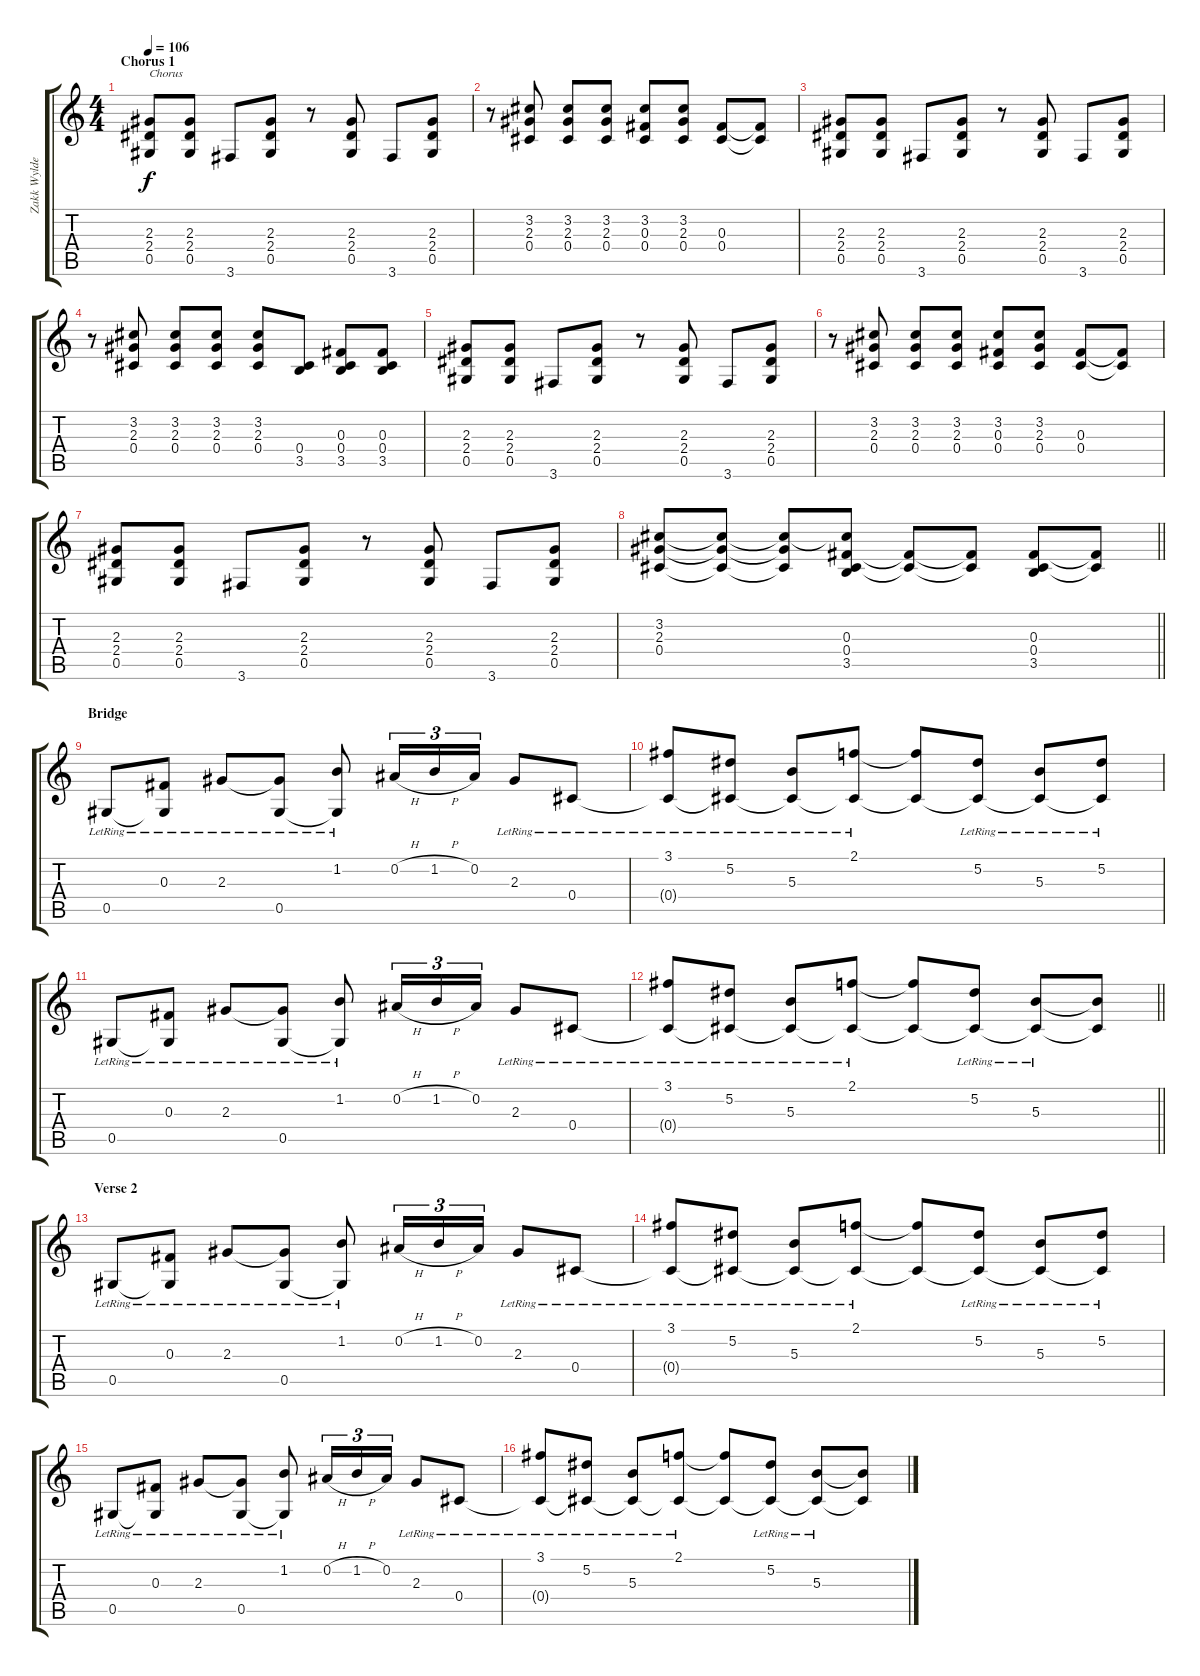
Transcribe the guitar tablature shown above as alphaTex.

\track ("Zakk Wylde (ACOUSTIC)" "Zakk Wylde") {instrument acousticguitarsteel}
\staff {score tabs}
\tuning (Eb4 Bb3 Gb3 Db3 Ab2 Eb2) {hide}
\ts (4 4)
\section ("" "Chorus 1")
\tempo 106
\clef g2
\ks c
(2.3 2.4 0.5).8{txt "Chorus" dy f} (2.3 2.4 0.5).8 3.6.8 (2.3 2.4 0.5).8 r.8 (2.3 2.4 0.5).8 3.6.8 (2.3 2.4 0.5).8 |
r.8 (3.2 2.3 0.4).8 (3.2 2.3 0.4).8 (3.2 2.3 0.4).8 (3.2 0.3 0.4).8 (3.2 2.3 0.4).8 (0.3 0.4).8 (0.3{t} 0.4{t}).8 |
(2.3 2.4 0.5).8 (2.3 2.4 0.5).8 3.6.8 (2.3 2.4 0.5).8 r.8 (2.3 2.4 0.5).8 3.6.8 (2.3 2.4 0.5).8 |
r.8 (3.2 2.3 0.4).8 (3.2 2.3 0.4).8 (3.2 2.3 0.4).8 (3.2 2.3 0.4).8 (0.4 3.5).8 (0.3 0.4 3.5).8 (0.3 0.4 3.5).8 |
(2.3 2.4 0.5).8 (2.3 2.4 0.5).8 3.6.8 (2.3 2.4 0.5).8 r.8 (2.3 2.4 0.5).8 3.6.8 (2.3 2.4 0.5).8 |
r.8 (3.2 2.3 0.4).8 (3.2 2.3 0.4).8 (3.2 2.3 0.4).8 (3.2 0.3 0.4).8 (3.2 2.3 0.4).8 (0.3 0.4).8 (0.3{t} 0.4{t}).8 |
(2.3 2.4 0.5).8 (2.3 2.4 0.5).8 3.6.8 (2.3 2.4 0.5).8 r.8 (2.3 2.4 0.5).8 3.6.8 (2.3 2.4 0.5).8 |
\barLineRight lightlight
(3.2 2.3 0.4).8 (3.2{t} 2.3{t} 0.4{t}).8 (3.2{t} 2.3{t} 0.4{t}).8 (3.2{t} 0.3 0.4 3.5).8 (0.3{t} 0.4{t}).8 (0.3{t} 0.4{t}).8 (0.3 0.4 3.5).8 (0.3{t} 0.4{t}).8 |
\section ("" "Bridge")
0.5{lr}.8 (0.3{lr} 0.5{t}).8 2.3{lr}.8 (2.3{t} 0.5{lr}).8 (1.2{lr} 0.5{t}).8 0.2{h}.16{tu (3 2)} 1.2{h}.16{tu (3 2)} 0.2.16{tu (3 2)} 2.3{lr}.8 0.4{lr}.8 |
(3.1{lr} 0.4{t}).8 (5.2{lr} 0.4{t}).8 (5.3{lr} 0.4{t}).8 (2.1{lr} 0.4{t}).8 (2.1{t} 0.4{t}).8 (5.2{lr} 0.4{t}).8 (5.3{lr} 0.4{t}).8 (5.2{lr} 0.4{t}).8 |
0.5{lr}.8 (0.3{lr} 0.5{t}).8 2.3{lr}.8 (2.3{t} 0.5{lr}).8 (1.2{lr} 0.5{t}).8 0.2{h}.16{tu (3 2)} 1.2{h}.16{tu (3 2)} 0.2.16{tu (3 2)} 2.3{lr}.8 0.4{lr}.8 |
\barLineRight lightlight
(3.1{lr} 0.4{t}).8 (5.2{lr} 0.4{t}).8 (5.3{lr} 0.4{t}).8 (2.1{lr} 0.4{t}).8 (2.1{t} 0.4{t}).8 (5.2{lr} 0.4{t}).8 (5.3{lr} 0.4{t}).8 (5.3{t} 0.4{t}).8 |
\section ("" "Verse 2")
0.5{lr}.8 (0.3{lr} 0.5{t}).8 2.3{lr}.8 (2.3{t} 0.5{lr}).8 (1.2{lr} 0.5{t}).8 0.2{h}.16{tu (3 2)} 1.2{h}.16{tu (3 2)} 0.2.16{tu (3 2)} 2.3{lr}.8 0.4{lr}.8 |
(3.1{lr} 0.4{t}).8 (5.2{lr} 0.4{t}).8 (5.3{lr} 0.4{t}).8 (2.1{lr} 0.4{t}).8 (2.1{t} 0.4{t}).8 (5.2{lr} 0.4{t}).8 (5.3{lr} 0.4{t}).8 (5.2{lr} 0.4{t}).8 |
0.5{lr}.8 (0.3{lr} 0.5{t}).8 2.3{lr}.8 (2.3{t} 0.5{lr}).8 (1.2{lr} 0.5{t}).8 0.2{h}.16{tu (3 2)} 1.2{h}.16{tu (3 2)} 0.2.16{tu (3 2)} 2.3{lr}.8 0.4{lr}.8 |
(3.1{lr} 0.4{t}).8 (5.2{lr} 0.4{t}).8 (5.3{lr} 0.4{t}).8 (2.1{lr} 0.4{t}).8 (2.1{t} 0.4{t}).8 (5.2{lr} 0.4{t}).8 (5.3{lr} 0.4{t}).8 (5.3{t} 0.4{t}).8
